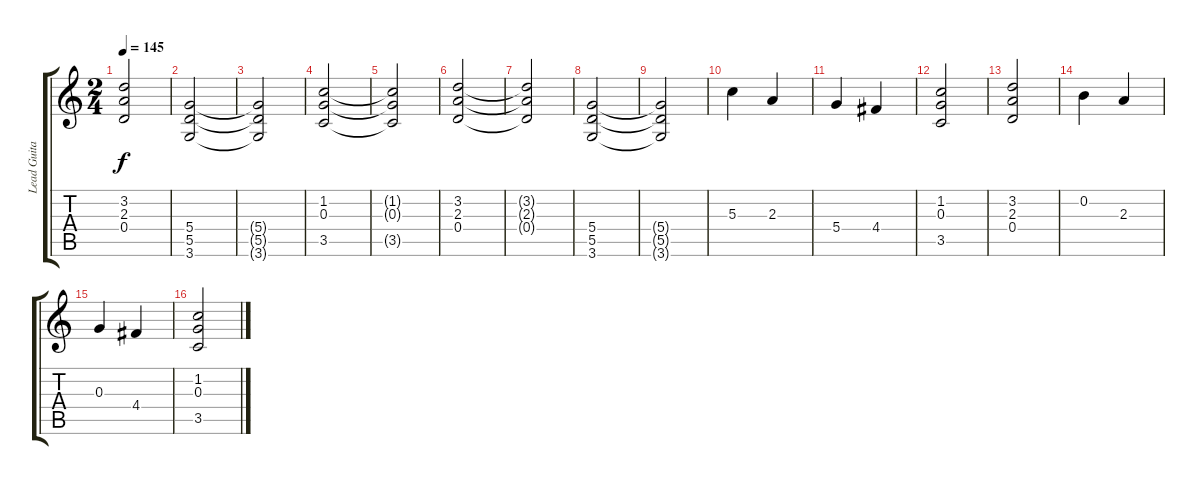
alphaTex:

\track ("Lead Guitar" "Lead Guita") {instrument distortionguitar}
\staff {score tabs}
\tuning (E4 B3 G3 D3 A2 E2) {hide}
\ts (2 4)
\tempo 145
\clef g2
\ks c
(3.2{t} 2.3{t} 0.4{t}).2{dy f} |
(5.4 5.5 3.6).2 |
(5.4{t} 5.5{t} 3.6{t}).2 |
(1.2 0.3 3.5).2 |
(1.2{t} 0.3{t} 3.5{t}).2 |
(3.2 2.3 0.4).2 |
(3.2{t} 2.3{t} 0.4{t}).2 |
(5.4 5.5 3.6).2 |
(5.4{t} 5.5{t} 3.6{t}).2 |
5.3.4 2.3.4 |
5.4.4 4.4.4 |
(1.2 0.3 3.5).2 |
(3.2 2.3 0.4).2 |
0.2.4 2.3.4 |
0.3.4 4.4.4 |
(1.2 0.3 3.5).2
